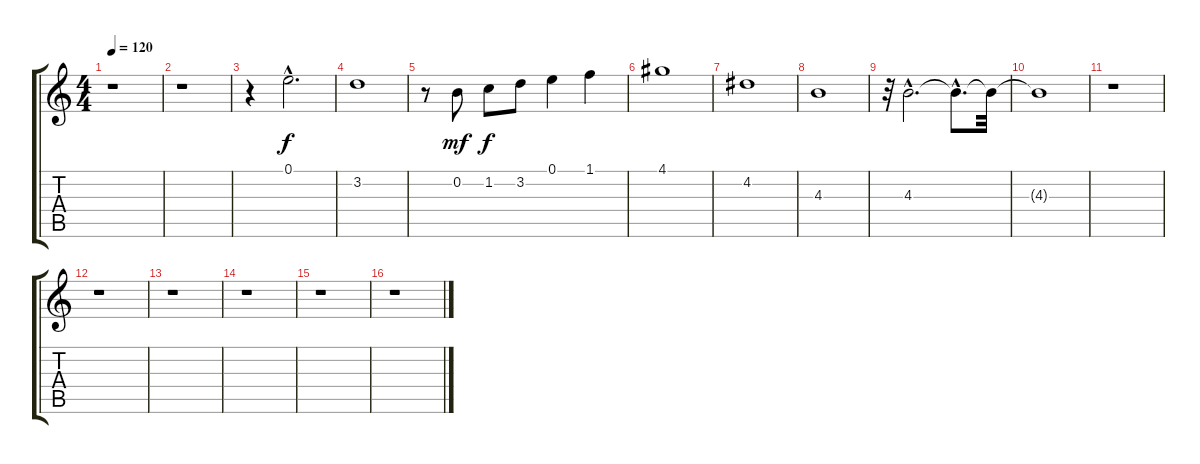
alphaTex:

\track "" {instrument overdrivenguitar}
\staff {score tabs}
\tuning (E4 B3 G3 D3 A2 E2) {hide}
\ts (4 4)
\tempo 120
\clef g2
\ks c
r.1{dy ff} |
r.1 |
r.4 0.1{hac}.2{d dy f} |
3.2.1 |
r.8 0.2.8{dy mf} 1.2.8{dy f} 3.2.8 0.1.4 1.1.4 |
4.1.1 |
4.2.1 |
4.3.1 |
r.32 4.3{hac}.2{d} 4.3{hac t}.8{d} 4.3{t}.32 |
4.3{t}.1 |
r.1 |
r.1 |
r.1 |
r.1 |
r.1 |
r.1
